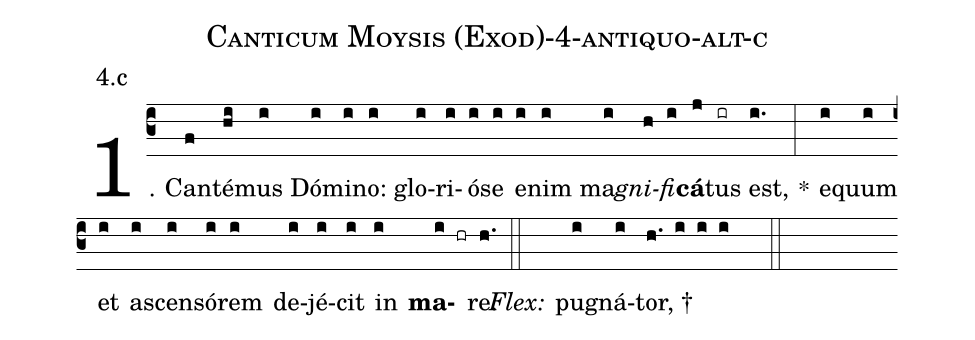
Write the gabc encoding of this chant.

name: Canticum Moysis (Exod)-4-antiquo-alt-c;
annotation: 4.c;
%%
(c3)1. Can(f)té(hi)mus(i) Dó(i)mi(i)no:(i) glo(i)ri(i)ó(i)se(i) e(i)nim(i) ma(i)<i>gni</i>(h)<i>fi</i>(i)<b>cá</b>(j)tus(ir) est,(i.) *(:) e(i)quum(i) et(i) a(i)scen(i)só(i)rem(i) de(i)jé(i)cit(i) in(i) <b>ma</b>(i hr)re.(h.) (::)
<i>Flex:</i>()  pu(i)gná(i)tor, †(h. i i i  ::)
